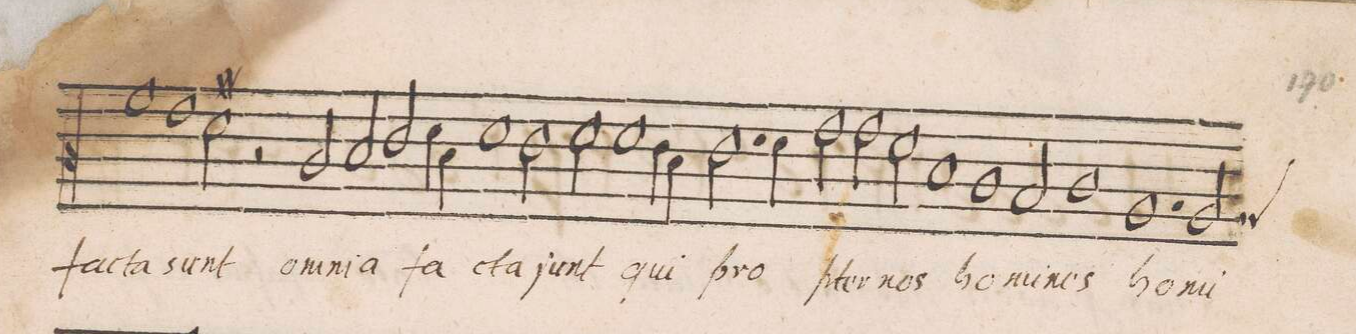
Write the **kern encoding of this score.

**kern	**text
*I"CANTVS	*
*clefC3	*
*k[]	*
*met(C|)	*
*M2/1	*
1a	fac-
1g\	-ta
=56-	=56-
2f#X\	sunt
2r	.
2c/	om-
=57-	=57-
2d/	-ni-
2e/	-a
4fny\	fa-
4d\	.
1f\	.
=58-	=58-
2e\	-cta
2f\	ſunt
1f\	qui
=59-	=59-
4e\	.
4d\	.
2.e\	pro-
4f\	.
=60-	=60-
2g\	.
2g\	-pter
2f\	nos
1d/	.
=61-	=61-
1c	ho-
2Bny/	-mi-
=62-	=62-
1c	-nes
1.A	ho-
=63-	=63-
*custos:A	*
2A/	-mi-
*-	*-
